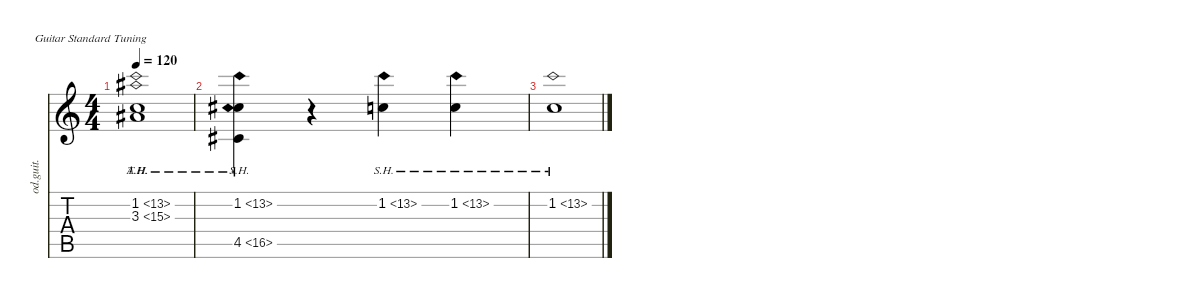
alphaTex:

\defaultSystemsLayout 4
\hideDynamics
\bracketExtendMode nobrackets
\otherSystemsTrackNameOrientation horizontal
\track ("Electric Guitar" "od.guit.") {instrument overdrivenguitar}
\staff {score tabs}
\tuning (E4 B3 G3 D3 A2 E2)
\ts (4 4)
\tempo 120
\clef g2
\ks c
(1.2{th 12} 3.3{ah 12 acc #}).1{dy mf instrument overdrivenguitar beam Down} |
(1.2{sh 12} 4.5{ah 12 acc #}).4{beam Down} r.4{beam Down} 1.2{sh 12}.4{beam Down} 1.2{sh 12}.4{beam Down} |
1.2{sh 12}.1{beam Down}
